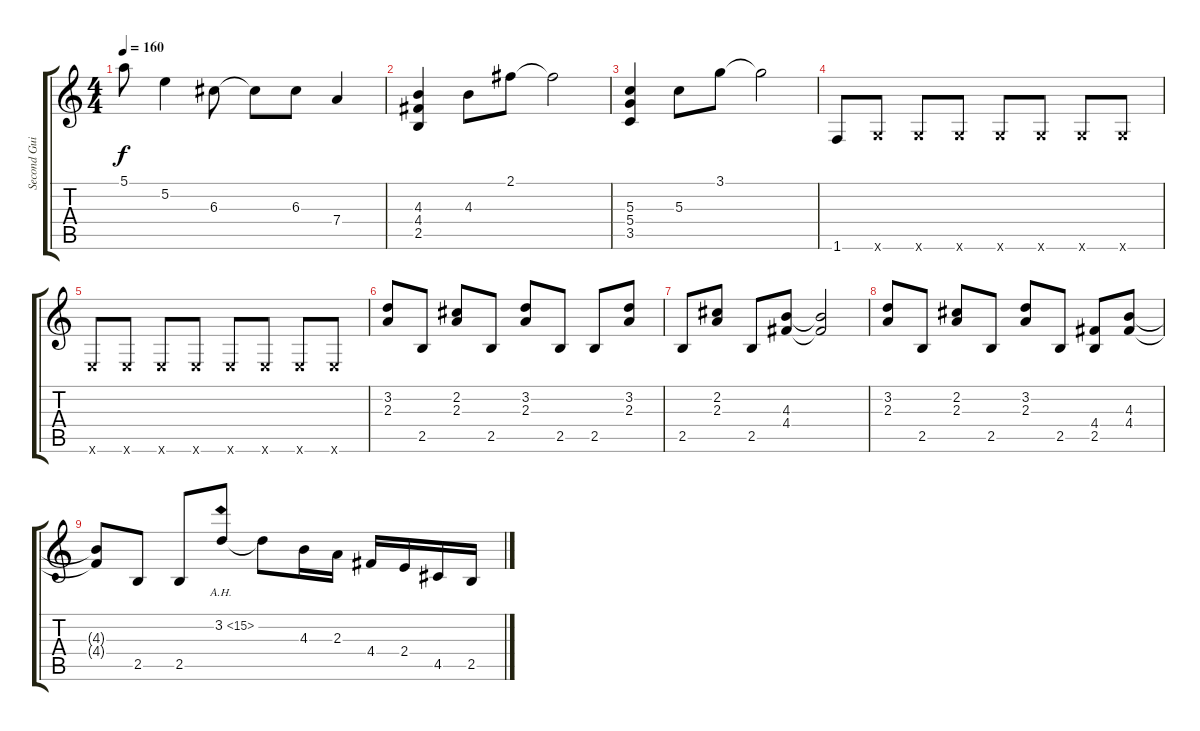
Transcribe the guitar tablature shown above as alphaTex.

\track ("Second Guitar" "Second Gui") {instrument distortionguitar}
\staff {score tabs}
\tuning (E4 B3 G3 D3 A2 E2) {hide}
\ts (4 4)
\tempo 160
\clef g2
\ks c
5.1{t}.8{dy f} 5.2.4 6.3.8 6.3{t}.8 6.3.8 7.4.4 |
(4.3 4.4 2.5).4 4.3.8 2.1.8 2.1{t}.2 |
(5.3 5.4 3.5).4 5.3.8 3.1.8 3.1{t}.2 |
1.6.8 3.6{x}.8 3.6{x}.8 3.6{x}.8 3.6{x}.8 3.6{x}.8 3.6{x}.8 3.6{x}.8 |
0.6{x}.8 0.6{x}.8 0.6{x}.8 0.6{x}.8 0.6{x}.8 0.6{x}.8 0.6{x}.8 0.6{x}.8 |
(3.2 2.3).8{volume 16} 2.5.8 (2.2 2.3).8 2.5.8 (3.2 2.3).8 2.5.8 2.5.8 (3.2 2.3).8 |
2.5.8 (2.2 2.3).8 2.5.8 (4.3 4.4).8 (4.3{t} 4.4{t}).2 |
(3.2 2.3).8 2.5.8 (2.2 2.3).8 2.5.8 (3.2 2.3).8 2.5.8 (4.4 2.5).8 (4.3 4.4).8 |
(4.3{t} 4.4{t}).8 2.5.8 2.5.8 3.2{ah 12}.8 3.2{t}.8 4.3.16 2.3.16 4.4.16 2.4.16 4.5.16 2.5.16
